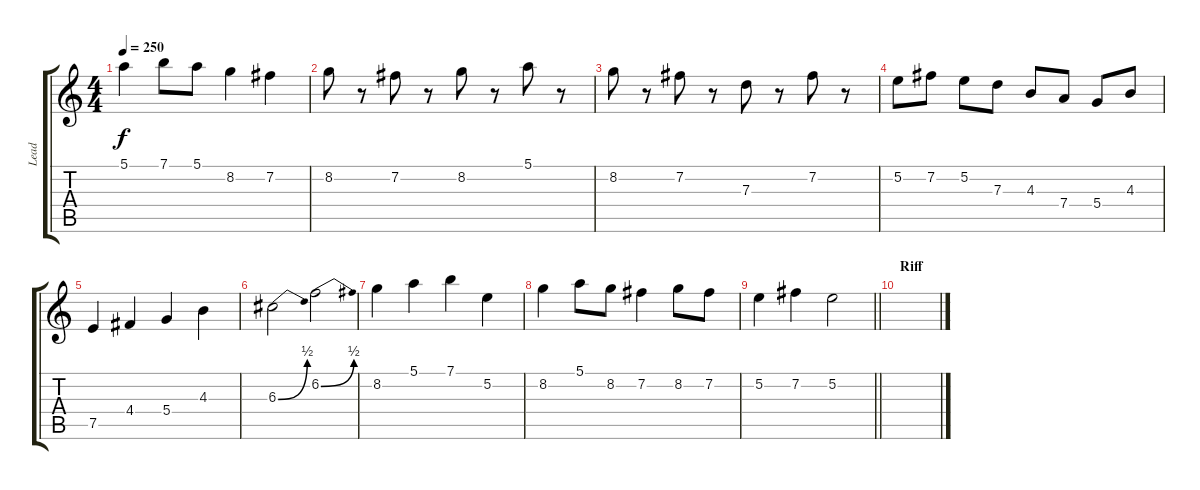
\track ("Lead" "Lead") {instrument distortionguitar}
\staff {score tabs}
\tuning (E4 B3 G3 D3 A2 E2) {hide}
\ts (4 4)
\tempo 250
\clef g2
\ks c
5.1.4{dy f} 7.1.8 5.1.8 8.2.4 7.2.4 |
8.2.8 r.8 7.2.8 r.8 8.2.8 r.8 5.1.8 r.8 |
8.2.8 r.8 7.2.8 r.8 7.3.8 r.8 7.2.8 r.8 |
5.2.8 7.2.8 5.2.8 7.3.8 4.3.8 7.4.8 5.4.8 4.3.8 |
7.5.4 4.4.4 5.4.4 4.3.4 |
6.3{be (bend 0 0 60 2)}.2 6.2{be (bend 0 0 60 2)}.2 |
8.2.4 5.1.4 7.1.4 5.2.4 |
8.2.4 5.1.8 8.2.8 7.2.4 8.2.8 7.2.8 |
\barLineRight lightlight
5.2.4 7.2.4 5.2.2 |
\section ("" "Riff")
